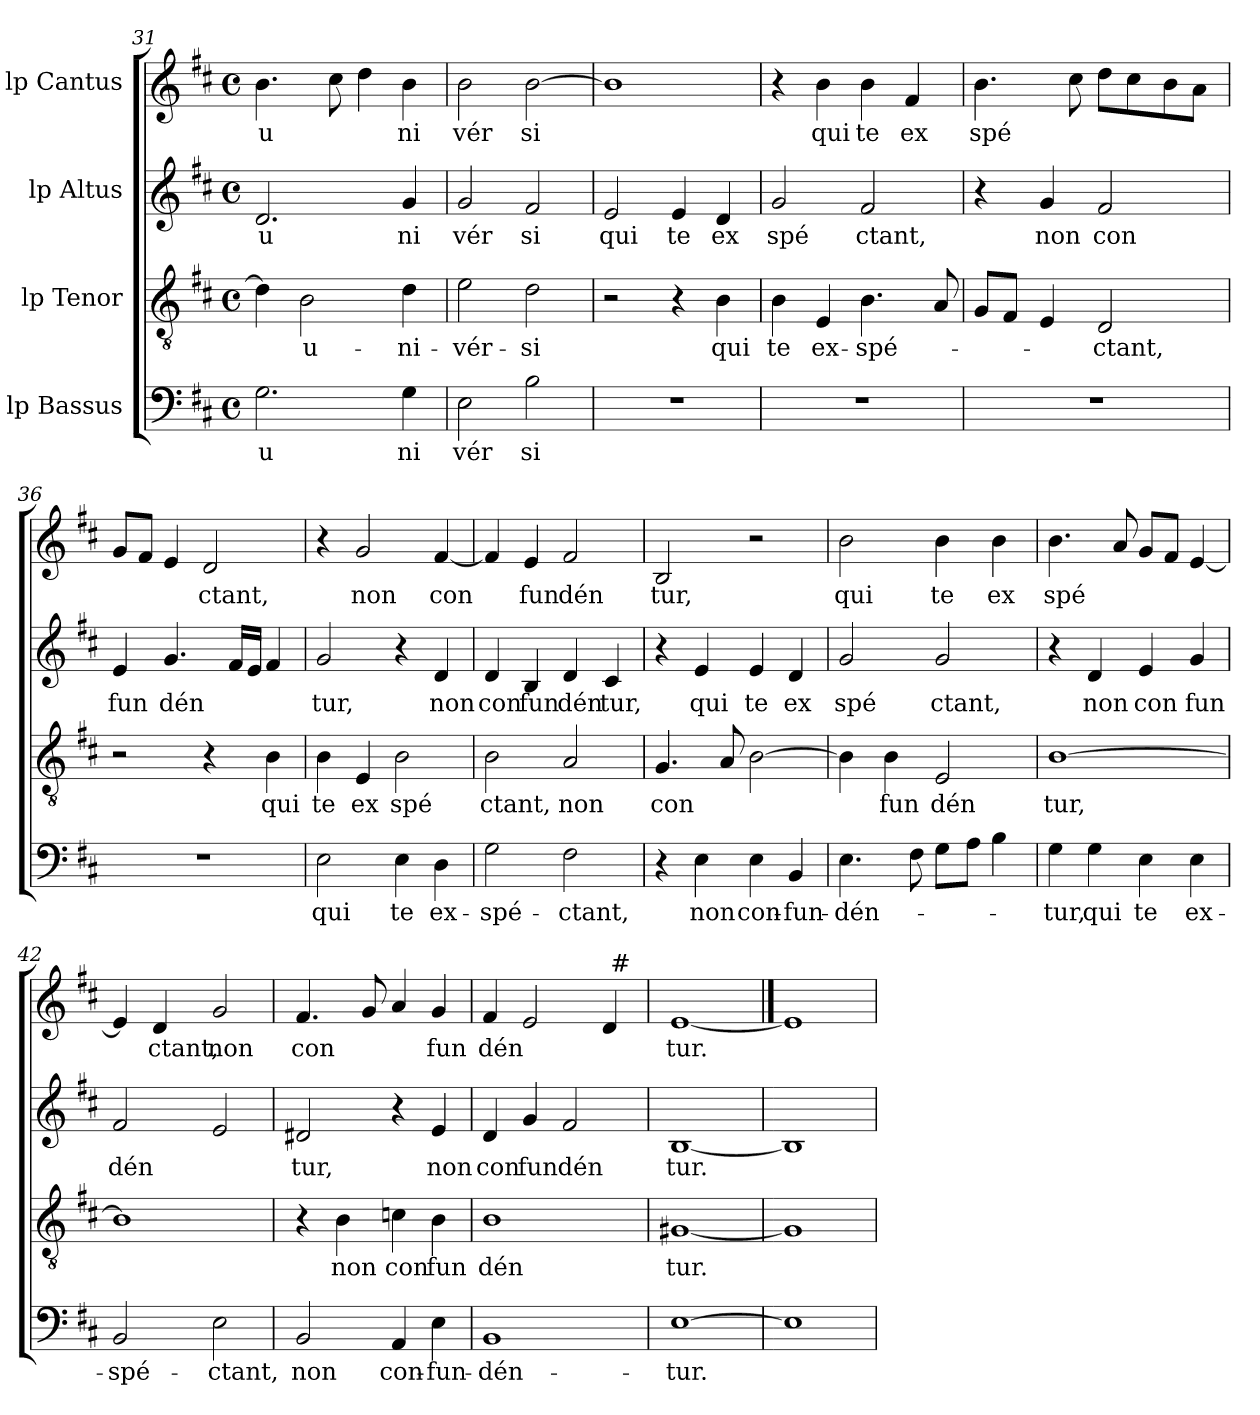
**kern	**text	**kern	**text	**kern	**text	**kern	**text
*part4	*part4	*part3	*part3	*part2	*part2	*part1	*part1
*staff4	*staff4	*staff3	*staff3	*staff2	*staff2	*staff1	*staff1
*I"lp Bassus	*	*I"lp Tenor	*	*I"lp Altus	*	*I"lp Cantus	*
*clefF4	*	*clefGv2	*	*clefG2	*	*clefG2	*
*k[f#c#]	*	*k[f#c#]	*	*k[f#c#]	*	*k[f#c#]	*
*D:	*	*D:	*	*D:	*	*D:	*
*M4/4	*	*M4/4	*	*M4/4	*	*M4/4	*
*met(c)	*	*met(c)	*	*met(c)	*	*met(c)	*
=31	=31	=31	=31	=31	=31	=31	=31
!	!LO:LY:b:cj	!	!	!	!LO:LY:b:cj	!	!LO:LY:b:cj
2.G\	u	4d\]	.	2.d/	u	4.b\	u
!	!	!	!LO:LY:b:cj	!	!	!	!
.	.	2B\	u-	.	.	.	.
.	.	.	.	.	.	8cc#\	.
.	.	.	.	.	.	4dd\	.
!	!LO:LY:b:cj	!	!LO:LY:b:cj	!	!LO:LY:b:cj	!	!LO:LY:b:cj
4G\	ni	4d\	-ni-	4g/	ni	4b\	ni
=32	=32	=32	=32	=32	=32	=32	=32
!	!LO:LY:b:cj	!	!LO:LY:b:cj	!	!LO:LY:b:cj	!	!LO:LY:b:cj
2E\	vér	2e\	-vér-	2g/	vér	2b\	vér
!	!LO:LY:b:cj	!	!LO:LY:b:cj	!	!LO:LY:b:cj	!	!LO:LY:b:cj
2B\	si	2d\	-si	2f#/	si	[>2b\	si
=33	=33	=33	=33	=33	=33	=33	=33
!	!	!	!	!	!LO:LY:b:cj	!	!
1r	.	2r	.	2e/	qui	1b]	.
!	!	!	!	!	!LO:LY:b:cj	!	!
.	.	4r	.	4e/	te	.	.
!	!	!	!LO:LY:b:cj	!	!LO:LY:b:cj	!	!
.	.	4B\	qui	4d/	ex	.	.
=34	=34	=34	=34	=34	=34	=34	=34
!	!	!	!LO:LY:b:cj	!	!LO:LY:b:cj	!	!
1r	.	4B\	te	2g/	spé	4r	.
!	!	!	!LO:LY:b:cj	!	!	!	!LO:LY:b:cj
.	.	4E/	ex-	.	.	4b\	qui
!	!	!	!LO:LY:b	!	!LO:LY:b:cj	!	!LO:LY:b:cj
.	.	4.B\	-spé-	2f#/	ctant,	4b\	te
!	!	!	!	!	!	!	!LO:LY:b:cj
.	.	.	.	.	.	4f#/	ex
.	.	8A/	.	.	.	.	.
!!LO:LB:g=z
=35	=35	=35	=35	=35	=35	=35	=35
!	!	!	!	!	!	!	!LO:LY:b
*^	*	*	*	*	*	*	*
1r	8..ryy	.	8G/L	.	4r	.	4.b\	spé
.	.	.	8F#/J	.	.	.	.	.
.	2ryy	.	.	.	.	.	.	.
!	!	!	!	!	!	!LO:LY:b:cj	!	!
.	.	.	4E/	.	4g/	non	.	.
.	.	.	.	.	.	.	8cc#\	.
!	!	!	!	!LO:LY:b:cj	!	!LO:LY:b:cj	!	!
.	.	.	2D/	-ctant,	2f#/	con	8dd\L	.
.	.	.	.	.	.	.	8cc#\	.
.	4ryy	.	.	.	.	.	.	.
.	.	.	.	.	.	.	8b\	.
.	.	.	.	.	.	.	8a\J	.
.	32ryy	.	.	.	.	.	.	.
=36	=36	=36	=36	=36	=36	=36	=36	=36
!	!	!	!	!	!	!LO:LY:b:cj	!	!
*v	*v	*	*	*	*	*	*	*
1r	.	2r	.	4e/	fun	8g/L	.
.	.	.	.	.	.	8f#/J	.
!	!	!	!	!	!LO:LY:b	!	!
.	.	.	.	4.g/	dén	4e/	.
!	!	!	!	!	!	!	!LO:LY:b:cj
.	.	4r	.	.	.	2d/	ctant,
.	.	.	.	16f#/L	.	.	.
.	.	.	.	16e/J	.	.	.
!	!	!	!LO:LY:b:cj	!	!	!	!
.	.	4B\	qui	4f#/	.	.	.
=37	=37	=37	=37	=37	=37	=37	=37
!	!LO:LY:b:cj	!	!LO:LY:b:cj	!	!LO:LY:b:cj	!	!
2E\	qui	4B\	te	2g/	tur,	4r	.
!	!	!	!LO:LY:b:cj	!	!	!	!LO:LY:b:cj
.	.	4E/	ex	.	.	2g/	non
!	!LO:LY:b:cj	!	!LO:LY:b:cj	!	!	!	!
4E\	te	2B\	spé	4r	.	.	.
!	!LO:LY:b:cj	!	!	!	!LO:LY:b:cj	!	!LO:LY:b:cj
4D\	ex-	.	.	4d/	non	[<4f#/	con
=38	=38	=38	=38	=38	=38	=38	=38
!	!LO:LY:b:cj	!	!LO:LY:b:cj	!	!LO:LY:b:cj	!	!
2G\	-spé-	2B\	ctant,	4d/	con	4f#/]	.
!	!	!	!	!	!LO:LY:b:cj	!	!LO:LY:b:cj
.	.	.	.	4B/	fun	4e/	fun
!	!LO:LY:b:cj	!	!LO:LY:b:cj	!	!LO:LY:b:cj	!	!LO:LY:b:cj
2F#\	-ctant,	2A/	non	4d/	dén	2f#/	dén
!	!	!	!	!	!LO:LY:b:cj	!	!
.	.	.	.	4c#/	tur,	.	.
=39	=39	=39	=39	=39	=39	=39	=39
!	!	!	!LO:LY:b	!	!	!	!LO:LY:b:cj
4r	.	4.G/	con	4r	.	2B/	tur,
!	!LO:LY:b:cj	!	!	!	!LO:LY:b:cj	!	!
4E\	non	.	.	4e/	qui	.	.
.	.	8A/	.	.	.	.	.
!	!LO:LY:b:cj	!	!	!	!LO:LY:b:cj	!	!
4E\	con-	[<2B\	.	4e/	te	2r	.
!	!LO:LY:b:cj	!	!	!	!LO:LY:b:cj	!	!
4BB/	-fun-	.	.	4d/	ex	.	.
!!LO:LB:g=z
=40	=40	=40	=40	=40	=40	=40	=40
!	!LO:LY:b	!	!	!	!LO:LY:b:cj	!	!LO:LY:b:cj
*^	*	*	*	*	*	*	*
4.E\	64ryy	-dén-	4B\]	.	2g/	spé	2b\	qui
.	2ryy	.	.	.	.	.	.	.
!	!	!	!	!LO:LY:b:cj	!	!	!	!
.	.	.	4B\	fun	.	.	.	.
8F#\	.	.	.	.	.	.	.	.
!	!	!	!	!LO:LY:b:cj	!	!LO:LY:b:cj	!	!LO:LY:b:cj
8G\L	.	.	2E/	dén	2g/	ctant,	4b\	te
.	4ryy	.	.	.	.	.	.	.
8A\J	.	.	.	.	.	.	.	.
!	!	!	!	!	!	!	!	!LO:LY:b:cj
4B\	.	.	.	.	.	.	4b\	ex
.	8...ryy	.	.	.	.	.	.	.
=41	=41	=41	=41	=41	=41	=41	=41	=41
!	!	!LO:LY:b:cj	!	!LO:LY:b:cj	!	!	!	!LO:LY:b
*v	*v	*	*	*	*	*	*	*
4G\	-tur,	[>1B	tur,	4r	.	4.b\	spé
!	!LO:LY:b:cj	!	!	!	!LO:LY:b:cj	!	!
4G\	qui	.	.	4d/	non	.	.
.	.	.	.	.	.	8a/	.
!	!LO:LY:b:cj	!	!	!	!LO:LY:b:cj	!	!
4E\	te	.	.	4e/	con	8g/L	.
.	.	.	.	.	.	8f#/J	.
!	!LO:LY:b:cj	!	!	!	!LO:LY:b:cj	!	!
4E\	ex-	.	.	4g/	fun	[<4e/	.
=42	=42	=42	=42	=42	=42	=42	=42
!	!LO:LY:b:cj	!	!	!	!LO:LY:b	!	!
2BB/	-spé-	1B]	.	2f#/	dén	4e/]	.
!	!	!	!	!	!	!	!LO:LY:b:cj
.	.	.	.	.	.	4d/	ctant,
!	!LO:LY:b:cj	!	!	!	!	!	!LO:LY:b:cj
2E\	-ctant,	.	.	2e/	.	2g/	non
=43	=43	=43	=43	=43	=43	=43	=43
!	!LO:LY:b:cj	!	!	!	!LO:LY:b:cj	!	!LO:LY:b
2BB/	non	4r	.	2d#X/	tur,	4.f#/	con
!	!	!	!LO:LY:b:cj	!	!	!	!
.	.	4B\	non	.	.	.	.
.	.	.	.	.	.	8g/	.
!	!LO:LY:b:cj	!	!LO:LY:b:cj	!	!	!	!
4AA/	con-	4cn\	con	4r	.	4a/	.
!	!LO:LY:b:cj	!	!LO:LY:b:cj	!	!LO:LY:b:cj	!	!LO:LY:b:cj
4E\	-fun-	4B\	fun	4e/	non	4g/	fun
=44	=44	=44	=44	=44	=44	=44	=44
!	!LO:LY:b:cj	!	!LO:LY:b:cj	!	!LO:LY:b:cj	!	!LO:LY:b
*	*	*	*	*	*	*^	*
1BB	-dén-	1B	dén	4d/	con	4f#/	2ryy	dén
!	!	!	!	!	!LO:LY:b:cj	!	!	!
.	.	.	.	4g/	fun	2e/	.	.
!	!	!	!	!	!LO:LY:b:cj	!	!	!
.	.	.	.	2f#/	dén	.	4ryy	.
.	.	.	.	.	.	4d/	64ryy	.
!	!	!	!	!	!	!	!LO:TX:a:t=#	!
.	.	.	.	.	.	.	8...ryy	.
=45	=45	=45	=45	=45	=45	=45	=45	=45
!	!LO:LY:b:cj	!	!LO:LY:b:cj	!	!LO:LY:b:cj	!	!	!LO:LY:b:cj
*	*	*	*	*	*	*v	*v	*
[1E	-tur.	[1G#X	tur.	[1B	tur.	[1e	tur.
=46	==46	=46	==46	=46	==46	==46	==46
1E]	.	1G#]	.	1B]	.	1e]	.
=	=	=	=	=	=	=	=
*-	*-	*-	*-	*-	*-	*-	*-
